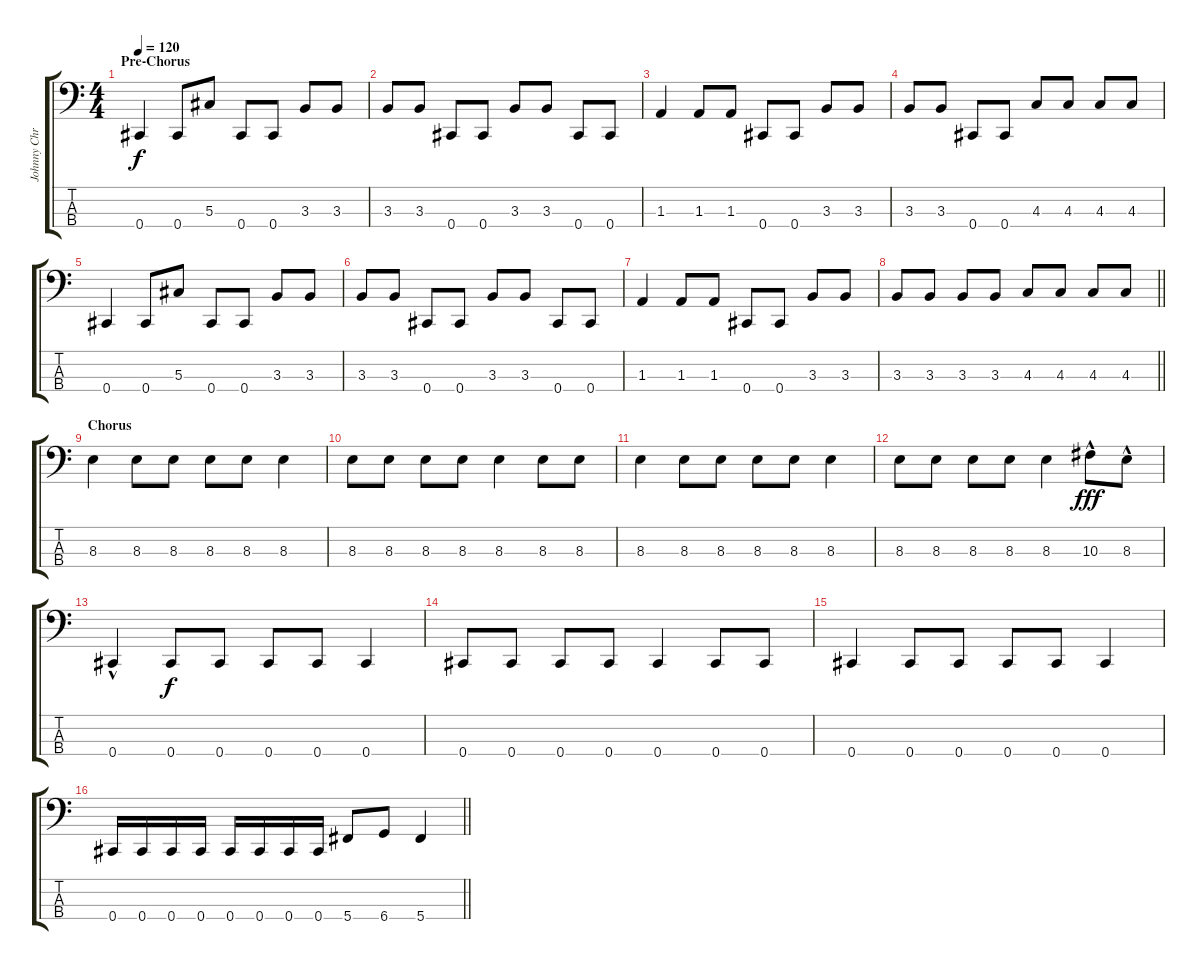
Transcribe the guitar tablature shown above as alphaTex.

\track ("Johnny Christ" "Johnny Chr") {instrument electricbasspick}
\staff {score tabs}
\tuning (Gb2 Db2 Ab1 Db1) {hide}
\ts (4 4)
\section ("" "Pre-Chorus")
\tempo 120
\clef f4
\ks c
0.4.4{dy f} 0.4.8 5.3.8 0.4.8 0.4.8 3.3.8 3.3.8 |
3.3.8 3.3.8 0.4.8 0.4.8 3.3.8 3.3.8 0.4.8 0.4.8 |
1.3.4 1.3.8 1.3.8 0.4.8 0.4.8 3.3.8 3.3.8 |
3.3.8 3.3.8 0.4.8 0.4.8 4.3.8 4.3.8 4.3.8 4.3.8 |
0.4.4 0.4.8 5.3.8 0.4.8 0.4.8 3.3.8 3.3.8 |
3.3.8 3.3.8 0.4.8 0.4.8 3.3.8 3.3.8 0.4.8 0.4.8 |
1.3.4 1.3.8 1.3.8 0.4.8 0.4.8 3.3.8 3.3.8 |
\barLineRight lightlight
3.3.8 3.3.8 3.3.8 3.3.8 4.3.8 4.3.8 4.3.8 4.3.8 |
\section ("" "Chorus")
8.3.4 8.3.8 8.3.8 8.3.8 8.3.8 8.3.4 |
8.3.8 8.3.8 8.3.8 8.3.8 8.3.4 8.3.8 8.3.8 |
8.3.4 8.3.8 8.3.8 8.3.8 8.3.8 8.3.4 |
8.3.8 8.3.8 8.3.8 8.3.8 8.3.4 10.3{hac}.8{dy fff} 8.3{hac}.8 |
0.4{hac}.4 0.4.8{dy f} 0.4.8 0.4.8 0.4.8 0.4.4 |
0.4.8 0.4.8 0.4.8 0.4.8 0.4.4 0.4.8 0.4.8 |
0.4.4 0.4.8 0.4.8 0.4.8 0.4.8 0.4.4 |
\barLineRight lightlight
0.4.16 0.4.16 0.4.16 0.4.16 0.4.16 0.4.16 0.4.16 0.4.16 5.4.8 6.4.8 5.4.4
